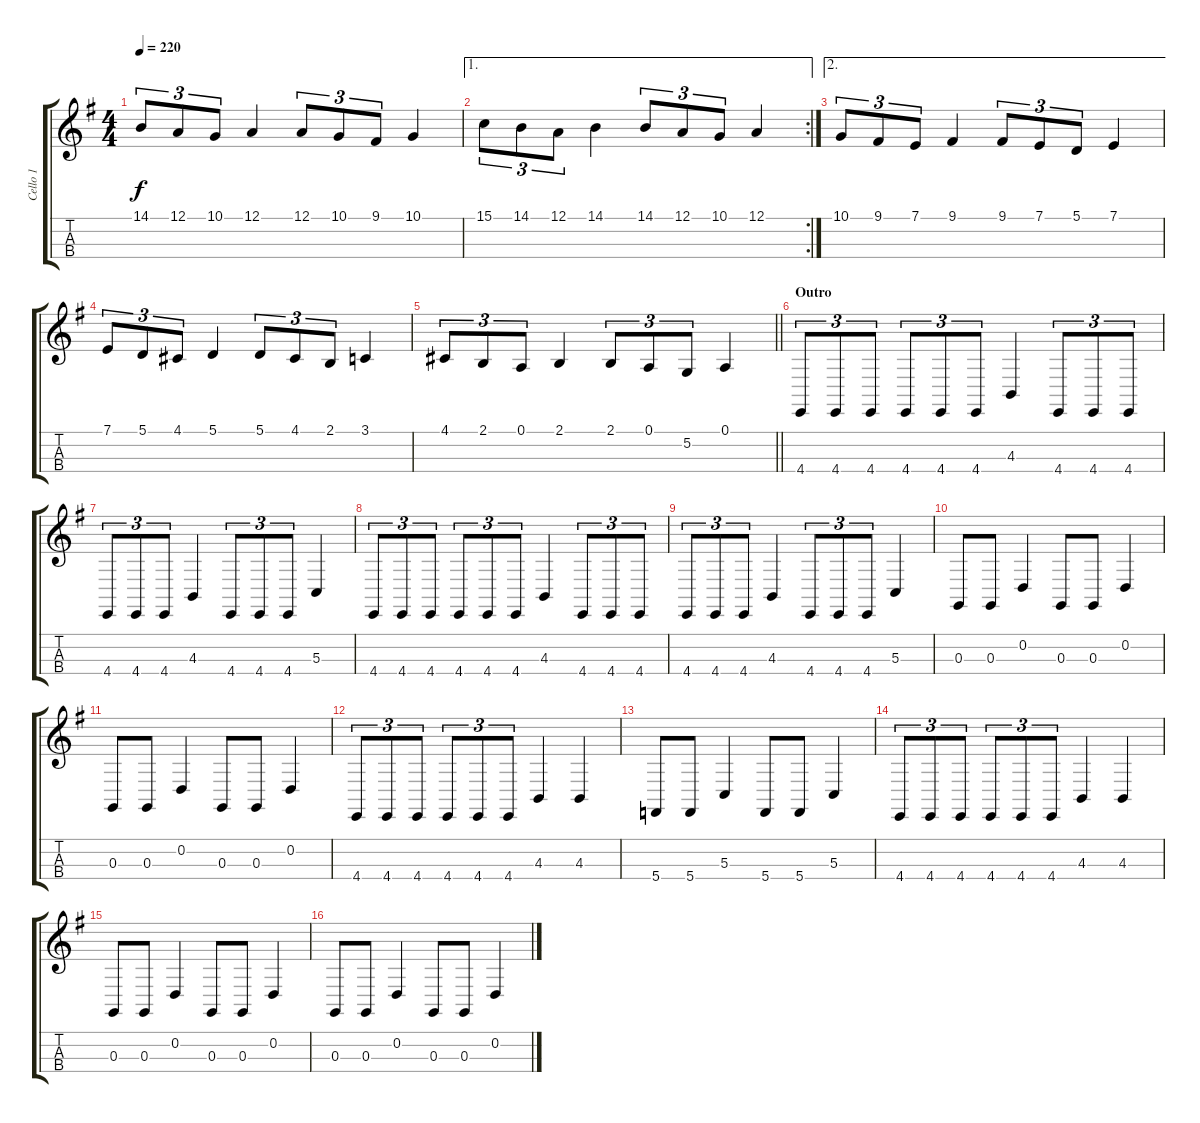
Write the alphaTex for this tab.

\track ("Cello 1" "Cello 1") {instrument cello}
\staff {score tabs}
\tuning (A3 D3 G2 C2) {hide}
\ts (4 4)
\tempo 220
\clef g2
\ks g
14.1.8{tu (3 2) dy f} 12.1.8{tu (3 2)} 10.1.8{tu (3 2)} 12.1.4 12.1.8{tu (3 2)} 10.1.8{tu (3 2)} 9.1.8{tu (3 2)} 10.1.4 |
\ae 1
\rc 2
15.1.8{tu (3 2)} 14.1.8{tu (3 2)} 12.1.8{tu (3 2)} 14.1.4 14.1.8{tu (3 2)} 12.1.8{tu (3 2)} 10.1.8{tu (3 2)} 12.1.4 |
\ae 2
10.1.8{tu (3 2)} 9.1.8{tu (3 2)} 7.1.8{tu (3 2)} 9.1.4 9.1.8{tu (3 2)} 7.1.8{tu (3 2)} 5.1.8{tu (3 2)} 7.1.4 |
7.1.8{tu (3 2)} 5.1.8{tu (3 2)} 4.1.8{tu (3 2)} 5.1.4 5.1.8{tu (3 2)} 4.1.8{tu (3 2)} 2.1.8{tu (3 2)} 3.1.4 |
\barLineRight lightlight
4.1.8{tu (3 2)} 2.1.8{tu (3 2)} 0.1.8{tu (3 2)} 2.1.4 2.1.8{tu (3 2)} 0.1.8{tu (3 2)} 5.2.8{tu (3 2)} 0.1.4 |
\section ("" "Outro")
4.4.8{tu (3 2)} 4.4.8{tu (3 2)} 4.4.8{tu (3 2)} 4.4.8{tu (3 2)} 4.4.8{tu (3 2)} 4.4.8{tu (3 2)} 4.3.4 4.4.8{tu (3 2)} 4.4.8{tu (3 2)} 4.4.8{tu (3 2)} |
4.4.8{tu (3 2)} 4.4.8{tu (3 2)} 4.4.8{tu (3 2)} 4.3.4 4.4.8{tu (3 2)} 4.4.8{tu (3 2)} 4.4.8{tu (3 2)} 5.3.4 |
4.4.8{tu (3 2)} 4.4.8{tu (3 2)} 4.4.8{tu (3 2)} 4.4.8{tu (3 2)} 4.4.8{tu (3 2)} 4.4.8{tu (3 2)} 4.3.4 4.4.8{tu (3 2)} 4.4.8{tu (3 2)} 4.4.8{tu (3 2)} |
4.4.8{tu (3 2)} 4.4.8{tu (3 2)} 4.4.8{tu (3 2)} 4.3.4 4.4.8{tu (3 2)} 4.4.8{tu (3 2)} 4.4.8{tu (3 2)} 5.3.4 |
0.3.8 0.3.8 0.2.4 0.3.8 0.3.8 0.2.4 |
0.3.8 0.3.8 0.2.4 0.3.8 0.3.8 0.2.4 |
4.4.8{tu (3 2)} 4.4.8{tu (3 2)} 4.4.8{tu (3 2)} 4.4.8{tu (3 2)} 4.4.8{tu (3 2)} 4.4.8{tu (3 2)} 4.3.4 4.3.4 |
5.4.8 5.4.8 5.3.4 5.4.8 5.4.8 5.3.4 |
4.4.8{tu (3 2)} 4.4.8{tu (3 2)} 4.4.8{tu (3 2)} 4.4.8{tu (3 2)} 4.4.8{tu (3 2)} 4.4.8{tu (3 2)} 4.3.4 4.3.4 |
0.3.8 0.3.8 0.2.4 0.3.8 0.3.8 0.2.4 |
0.3.8 0.3.8 0.2.4 0.3.8 0.3.8 0.2.4
